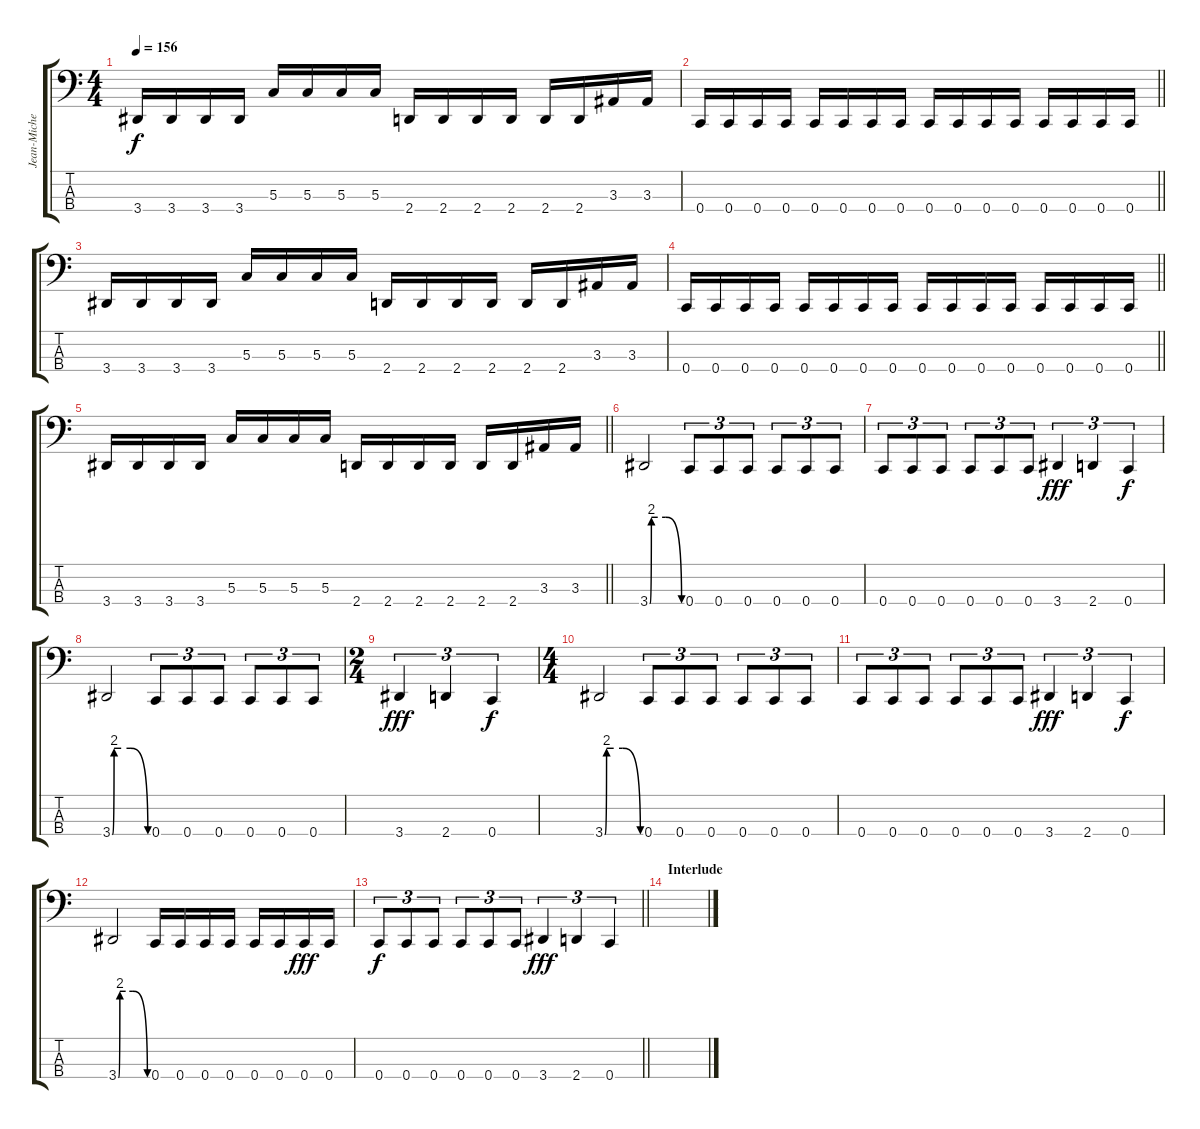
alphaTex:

\track ("Jean-Michel Labadie" "Jean-Miche") {instrument electricbasspick}
\staff {score tabs}
\tuning (F2 C2 G1 C1) {hide}
\ts (4 4)
\tempo 156
\clef f4
\ks c
3.4.16{dy f} 3.4.16 3.4.16 3.4.16 5.3.16 5.3.16 5.3.16 5.3.16 2.4.16 2.4.16 2.4.16 2.4.16 2.4.16 2.4.16 3.3.16 3.3.16 |
\barLineRight lightlight
0.4.16 0.4.16 0.4.16 0.4.16 0.4.16 0.4.16 0.4.16 0.4.16 0.4.16 0.4.16 0.4.16 0.4.16 0.4.16 0.4.16 0.4.16 0.4.16 |
3.4.16 3.4.16 3.4.16 3.4.16 5.3.16 5.3.16 5.3.16 5.3.16 2.4.16 2.4.16 2.4.16 2.4.16 2.4.16 2.4.16 3.3.16 3.3.16 |
\barLineRight lightlight
0.4.16 0.4.16 0.4.16 0.4.16 0.4.16 0.4.16 0.4.16 0.4.16 0.4.16 0.4.16 0.4.16 0.4.16 0.4.16 0.4.16 0.4.16 0.4.16 |
\barLineRight lightlight
3.4.16 3.4.16 3.4.16 3.4.16 5.3.16 5.3.16 5.3.16 5.3.16 2.4.16 2.4.16 2.4.16 2.4.16 2.4.16 2.4.16 3.3.16 3.3.16 |
\section ("" "")
3.4{be (custom 0 0 3 8 15 8 30 8 60 0)}.2 0.4.8{tu (3 2)} 0.4.8{tu (3 2)} 0.4.8{tu (3 2)} 0.4.8{tu (3 2)} 0.4.8{tu (3 2)} 0.4.8{tu (3 2)} |
0.4.8{tu (3 2)} 0.4.8{tu (3 2)} 0.4.8{tu (3 2)} 0.4.8{tu (3 2)} 0.4.8{tu (3 2)} 0.4.8{tu (3 2)} 3.4.4{tu (3 2) dy fff} 2.4.4{tu (3 2)} 0.4.4{tu (3 2) dy f} |
3.4{be (custom 0 0 3 8 15 8 30 8 60 0)}.2 0.4.8{tu (3 2)} 0.4.8{tu (3 2)} 0.4.8{tu (3 2)} 0.4.8{tu (3 2)} 0.4.8{tu (3 2)} 0.4.8{tu (3 2)} |
\ts (2 4)
3.4.4{tu (3 2) dy fff} 2.4.4{tu (3 2)} 0.4.4{tu (3 2) dy f} |
\ts (4 4)
3.4{be (custom 0 0 3 8 15 8 30 8 60 0)}.2 0.4.8{tu (3 2)} 0.4.8{tu (3 2)} 0.4.8{tu (3 2)} 0.4.8{tu (3 2)} 0.4.8{tu (3 2)} 0.4.8{tu (3 2)} |
0.4.8{tu (3 2)} 0.4.8{tu (3 2)} 0.4.8{tu (3 2)} 0.4.8{tu (3 2)} 0.4.8{tu (3 2)} 0.4.8{tu (3 2)} 3.4.4{tu (3 2) dy fff} 2.4.4{tu (3 2)} 0.4.4{tu (3 2) dy f} |
3.4{be (custom 0 0 3 8 15 8 30 8 60 0)}.2 0.4.16 0.4.16 0.4.16 0.4.16 0.4.16 0.4.16 0.4.16{dy fff} 0.4.16 |
\barLineRight lightlight
0.4.8{tu (3 2) dy f} 0.4.8{tu (3 2)} 0.4.8{tu (3 2)} 0.4.8{tu (3 2)} 0.4.8{tu (3 2)} 0.4.8{tu (3 2)} 3.4.4{tu (3 2) dy fff} 2.4.4{tu (3 2)} 0.4.4{tu (3 2)} |
\section ("" "Interlude")
